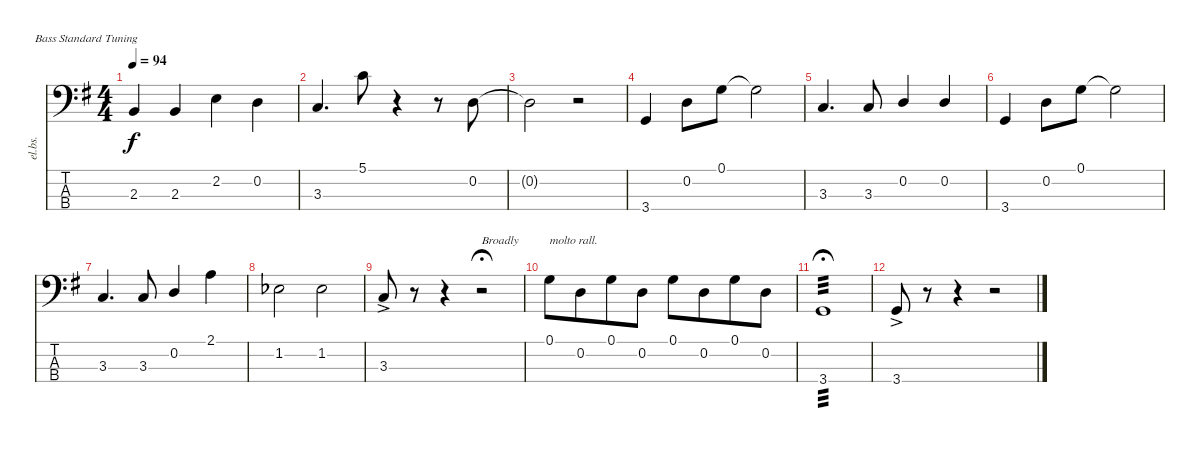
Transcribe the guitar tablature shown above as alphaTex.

\defaultSystemsLayout 4
\bracketExtendMode nobrackets
\track ("Electric Bass" "el.bs.") {defaultSystemsLayout 6 multiBarRest instrument electricbassfinger}
\staff {score tabs}
\tuning (G2 D2 A1 E1)
\ts (4 4)
\tempo 94
\clef f4
\ks g
2.3{acc forcenatural}.4{dy f beam Up} 2.3{acc forcenatural}.4{beam Up} 2.2{acc forcenatural}.4{beam Down} 0.2{acc forcenatural}.4{beam Down} |
3.3{acc forcenatural}.4{d beam Up} 5.1{acc forcenatural}.8{beam Down} r.4{beam Down} r.8{beam Down} 0.2{acc forcenatural}.8{beam Down} |
0.2{t acc forcenatural}.2{beam Down} r.2{beam Down} |
3.4{acc forcenatural}.4{beam Up} 0.2{acc forcenatural}.8{beam Down} 0.1{acc forcenatural}.8{beam Down} 0.1{t acc forcenatural}.2{beam Down} |
\scale
0.168725 3.3{acc forcenatural}.4{d beam Up} 3.3{acc forcenatural}.8{beam Up} 0.2{acc forcenatural}.4{beam Up} 0.2{acc forcenatural}.4{beam Up} |
\scale
0.121461 3.4{acc forcenatural}.4{beam Up} 0.2{acc forcenatural}.8{beam Down} 0.1{acc forcenatural}.8{beam Down} 0.1{t acc forcenatural}.2{beam Down} |
\scale
0.121998 3.3{acc forcenatural}.4{d beam Up} 3.3{acc forcenatural}.8{beam Up} 0.2{acc forcenatural}.4{beam Up} 2.1{acc forcenatural}.4{beam Down} |
\scale
0.0934674 1.2{acc b}.2{beam Down} 1.2{acc b}.2{beam Down} |
\scale
0.119402 3.3{ac acc forcenatural}.8{beam Up} r.8{beam Down} r.4{beam Down} r.2{txt "Broadly" fermata (medium 0.5) beam Down} |
\scale
0.165302 0.1{acc forcenatural}.8{txt "molto rall." beam Down beam merge} 0.2{acc forcenatural}.8{beam Down beam merge} 0.1{acc forcenatural}.8{beam Down beam merge} 0.2{acc forcenatural}.8{beam Down} 0.1{acc forcenatural}.8{beam Down beam merge} 0.2{acc forcenatural}.8{beam Down beam merge} 0.1{acc forcenatural}.8{beam Down beam merge} 0.2{acc forcenatural}.8{beam Down} |
\scale
0.083138 3.4{acc forcenatural}.1{tp 3 fermata (medium 0.5) beam Up} |
\scale
0.126507 3.4{ac acc forcenatural}.8{beam Up} r.8{beam Down} r.4{beam Down} r.2{beam Down}
